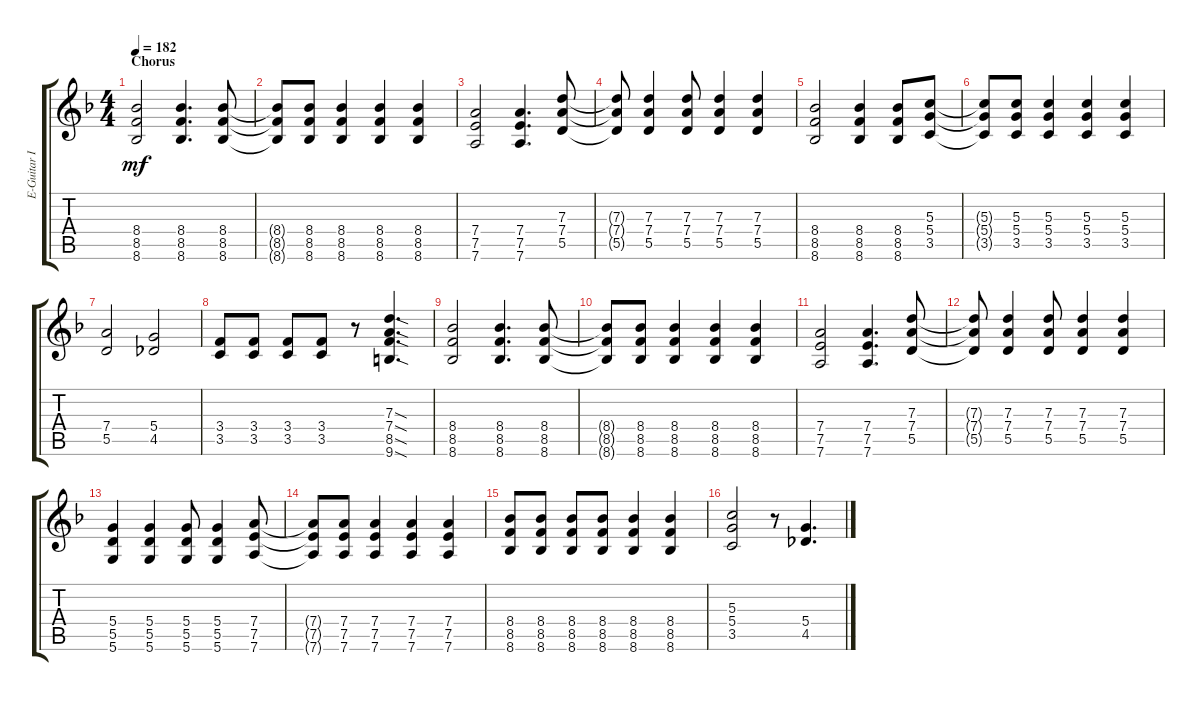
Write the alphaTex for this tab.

\track ("E-Guitar I" "E-Guitar I") {instrument acousticguitarsteel}
\staff {score tabs}
\tuning (E4 B3 G3 D3 A2 D2) {hide}
\ts (4 4)
\section ("" "Chorus")
\tempo 182
\clef g2
\ks f
(8.4 8.5 8.6).2{dy mf} (8.4 8.5 8.6).4{d} (8.4 8.5 8.6).8 |
(8.4{t} 8.5{t} 8.6{t}).8 (8.4 8.5 8.6).8 (8.4 8.5 8.6).4 (8.4 8.5 8.6).4 (8.4 8.5 8.6).4 |
(7.4 7.5 7.6).2 (7.4 7.5 7.6).4{d} (7.3 7.4 5.5).8 |
(7.3{t} 7.4{t} 5.5{t}).8 (7.3 7.4 5.5).4 (7.3 7.4 5.5).8 (7.3 7.4 5.5).4 (7.3 7.4 5.5).4 |
(8.4 8.5 8.6).2 (8.4 8.5 8.6).4 (8.4 8.5 8.6).8 (5.3 5.4 3.5).8 |
(5.3{t} 5.4{t} 3.5{t}).8 (5.3 5.4 3.5).8 (5.3 5.4 3.5).4 (5.3 5.4 3.5).4 (5.3 5.4 3.5).4 |
(7.4 5.5).2 (5.4 4.5).2 |
(3.4 3.5).8 (3.4 3.5).8 (3.4 3.5).8 (3.4 3.5).8 r.8 (7.3{sod} 7.4{sod} 8.5{sod} 9.6{sod}).4{d} |
(8.4 8.5 8.6).2 (8.4 8.5 8.6).4{d} (8.4 8.5 8.6).8 |
(8.4{t} 8.5{t} 8.6{t}).8 (8.4 8.5 8.6).8 (8.4 8.5 8.6).4 (8.4 8.5 8.6).4 (8.4 8.5 8.6).4 |
(7.4 7.5 7.6).2 (7.4 7.5 7.6).4{d} (7.3 7.4 5.5).8 |
(7.3{t} 7.4{t} 5.5{t}).8 (7.3 7.4 5.5).4 (7.3 7.4 5.5).8 (7.3 7.4 5.5).4 (7.3 7.4 5.5).4 |
(5.4 5.5 5.6).4 (5.4 5.5 5.6).4 (5.4 5.5 5.6).8 (5.4 5.5 5.6).4 (7.4 7.5 7.6).8 |
(7.4{t} 7.5{t} 7.6{t}).8 (7.4 7.5 7.6).8 (7.4 7.5 7.6).4 (7.4 7.5 7.6).4 (7.4 7.5 7.6).4 |
(8.4 8.5 8.6).8 (8.4 8.5 8.6).8 (8.4 8.5 8.6).8 (8.4 8.5 8.6).8 (8.4 8.5 8.6).4 (8.4 8.5 8.6).4 |
(5.3 5.4 3.5).2 r.8 (5.4 4.5).4{d}
